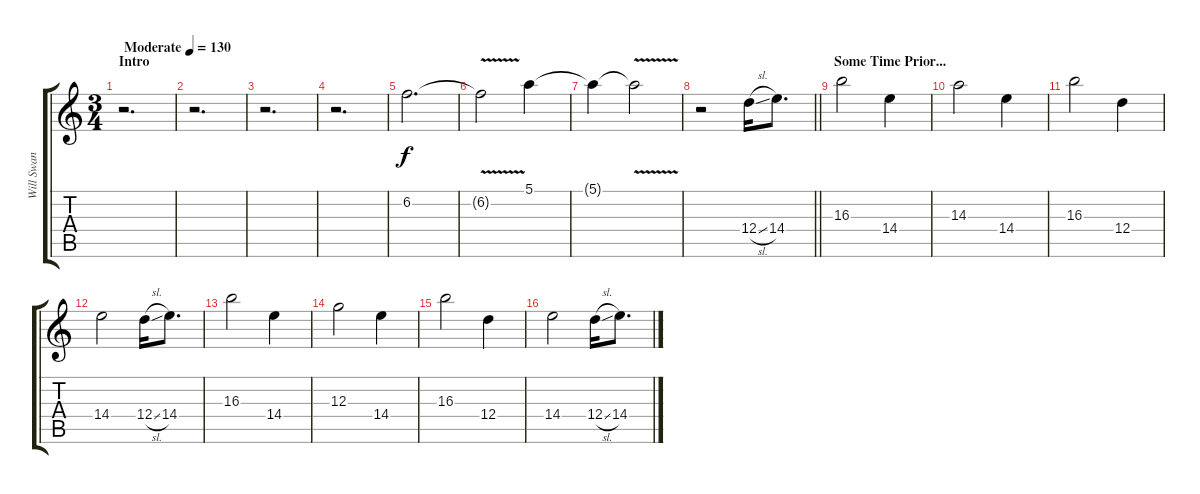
\track ("Will Swan 2" "Will Swan ") {instrument distortionguitar}
\staff {score tabs}
\tuning (E4 B3 G3 D3 A2 D2) {hide}
\ts (3 4)
\section ("" "Intro")
\tempo (130 "Moderate")
\clef g2
\ks c
r.2{d dy f instrument distortionguitar} |
r.2{d} |
r.2{d} |
r.2{d instrument guitarharmonics} |
6.2.2{d} |
6.2{v t}.2 5.1.4 |
5.1{t}.4 5.1{v t}.2{instrument distortionguitar} |
\barLineRight lightlight
r.2 12.4{sl}.16 14.4.8{d} |
\section ("" "Some Time Prior...")
16.3.2 14.4.4 |
14.3.2 14.4.4 |
16.3.2 12.4.4 |
14.4.2 12.4{sl}.16 14.4.8{d} |
16.3.2 14.4.4 |
12.3.2 14.4.4 |
16.3.2 12.4.4 |
14.4.2 12.4{sl}.16 14.4.8{d}
